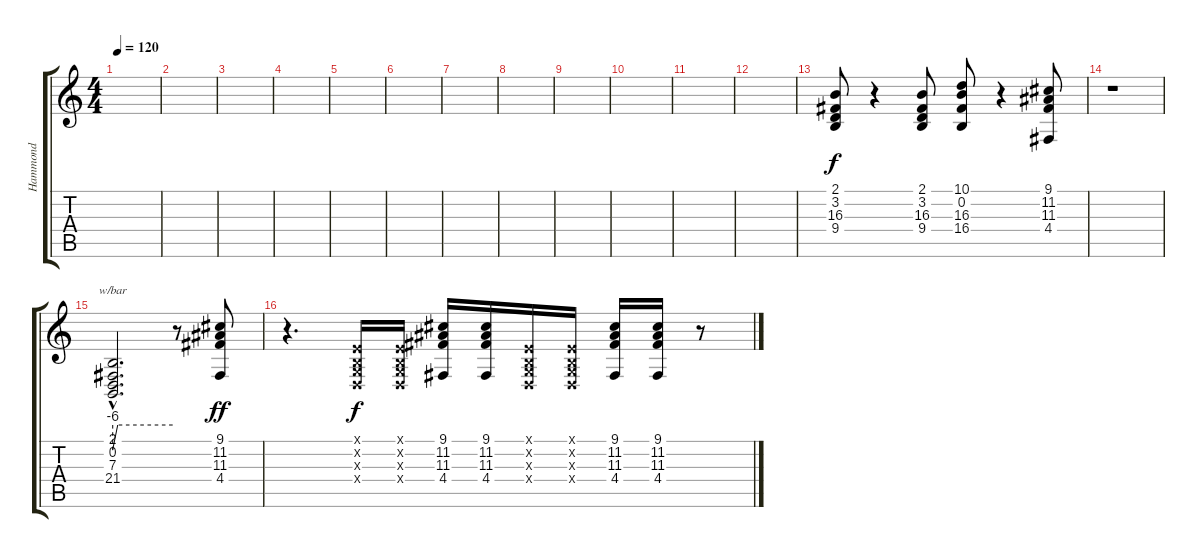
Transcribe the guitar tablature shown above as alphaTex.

\track ("Hammond" "Hammond") {instrument drawbarorgan}
\staff {score tabs}
\tuning (E4 B3 G3 D3 A2 E2) {hide}
\ts (4 4)
\tempo 120
\clef g2
\ks c
|
|
|
|
|
|
|
|
|
|
|
|
(2.1 3.2 16.3 9.4).8 r.4 (2.1 3.2 16.3 9.4).8 (10.1 0.2 16.3 16.4).8 r.4 (9.1 11.2 11.3 4.4).8 |
r.1 |
(2.1{hac} 0.2{hac} 7.3{hac} 21.4{hac}).2{d tbe (custom default 0 -24 5 0 60 0)} r.8 (9.1 11.2 11.3 4.4).8{dy ff} |
r.4{d} (0.1{x} 0.2{x} 0.3{x} 0.4{x}).16{dy f} (0.1{x} 0.2{x} 0.3{x} 0.4{x}).16 (9.1 11.2 11.3 4.4).16 (9.1 11.2 11.3 4.4).16 (0.1{x} 0.2{x} 0.3{x} 0.4{x}).16 (0.1{x} 0.2{x} 0.3{x} 0.4{x}).16 (9.1 11.2 11.3 4.4).16 (9.1 11.2 11.3 4.4).16 r.8
